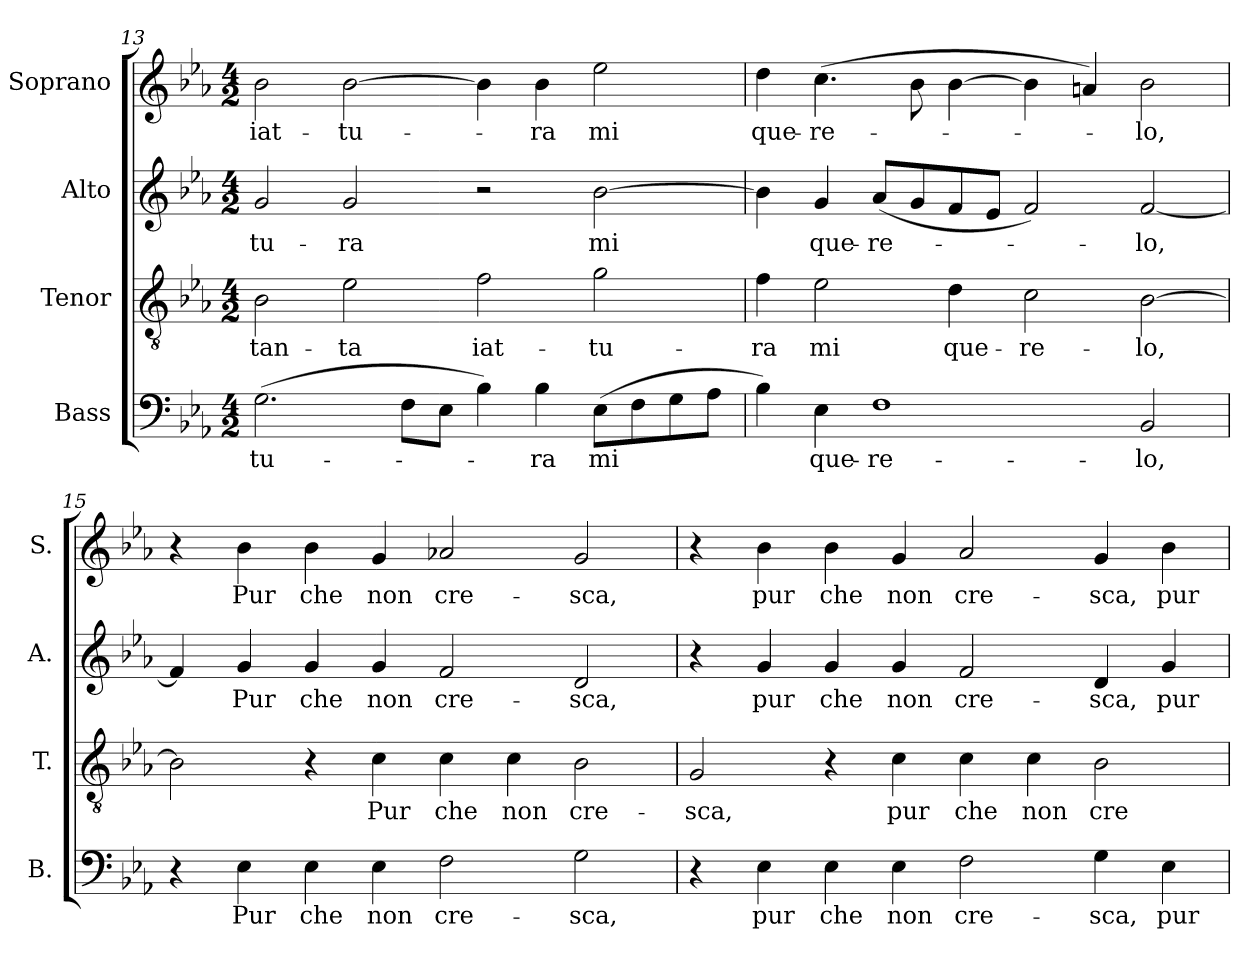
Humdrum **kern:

**kern	**text	**kern	**text	**kern	**text	**kern	**text
*part4	*part4	*part3	*part3	*part2	*part2	*part1	*part1
*staff4	*staff4	*staff3	*staff3	*staff2	*staff2	*staff1	*staff1
*I"Bass	*	*I"Tenor	*	*I"Alto	*	*I"Soprano	*
*I'B.	*	*I'T.	*	*I'A.	*	*I'S.	*
!!LO:PB:g=z
*clefF4	*	*clefGv2	*	*clefG2	*	*clefG2	*
*	*	*ITrd7c12	*	*	*	*	*
*k[b-e-a-]	*	*k[b-e-a-]	*	*k[b-e-a-]	*	*k[b-e-a-]	*
*E-:	*	*E-:	*	*E-:	*	*E-:	*
*M4/2	*	*M4/2	*	*M4/2	*	*M4/2	*
=13	=13	=13	=13	=13	=13	=13	=13
!	!LO:LY:b:color=#000000	!	!	!	!	!	!
!	!	!	!LO:LY:b:color=#000000	!	!	!	!
!	!	!	!	!	!LO:LY:b:color=#000000	!	!
!	!	!	!	!	!	!	!LO:LY:b:color=#000000
(2.Gi\	-tu-	2BB-i\	tan-	2gi/	-tu-	2b-i\	iat-
!	!	!	!LO:LY:b:color=#000000	!	!	!	!
!	!	!	!	!	!LO:LY:b:color=#000000	!	!
!	!	!	!	!	!	!	!LO:LY:b:color=#000000
.	.	2E-i\	-ta	2gi/	-ra	[>2b-i\	-tu-
8Fi\L	.	.	.	.	.	.	.
8E-i\J	.	.	.	.	.	.	.
!	!	!	!LO:LY:b:color=#000000	!	!	!	!
4B-i\)	.	2Fi\	iat-	2r	.	4b-i\]	.
!	!LO:LY:b:color=#000000	!	!	!	!	!	!
!	!	!	!	!	!	!	!LO:LY:b:color=#000000
4B-i\	-ra	.	.	.	.	4b-i\	-ra
!	!LO:LY:b:color=#000000	!	!	!	!	!	!
!	!	!	!LO:LY:b:color=#000000	!	!	!	!
!	!	!	!	!	!LO:LY:b:color=#000000	!	!
!	!	!	!	!	!	!	!LO:LY:b:color=#000000
(8E-i\L	mi	2Gi\	-tu-	[>2b-i\	mi	2ee-i\	mi
8Fi\	.	.	.	.	.	.	.
8Gi\	.	.	.	.	.	.	.
8A-i\J	.	.	.	.	.	.	.
=14	=14	=14	=14	=14	=14	=14	=14
!	!	!	!LO:LY:b:color=#000000	!	!	!	!
!	!	!	!	!	!	!	!LO:LY:b:color=#000000
4B-i\)	.	4Fi\	-ra	4b-i\]	.	4ddi\	que-
!	!LO:LY:b:color=#000000	!	!	!	!	!	!
!	!	!	!LO:LY:b:color=#000000	!	!	!	!
!	!	!	!	!	!LO:LY:b:color=#000000	!	!
!	!	!	!	!	!	!	!LO:LY:b:color=#000000
4E-i\	que-	2E-i\	mi	4gi/	que-	(4.cci\	-re-
!	!LO:LY:b:color=#000000	!	!	!	!	!	!
!	!	!	!	!	!LO:LY:b:color=#000000	!	!
1Fi	-re-	.	.	(8a-i/L	-re-	.	.
.	.	.	.	8gi/	.	8b-i\	.
!	!	!	!LO:LY:b:color=#000000	!	!	!	!
.	.	4Di\	que-	8fi/	.	[>4b-i\	.
.	.	.	.	8e-i/J	.	.	.
!	!	!	!LO:LY:b:color=#000000	!	!	!	!
.	.	2Ci\	-re-	2fi/)	.	4b-i\]	.
.	.	.	.	.	.	4ani/)	.
!	!LO:LY:b:color=#000000	!	!	!	!	!	!
!	!	!	!LO:LY:b:color=#000000	!	!	!	!
!	!	!	!	!	!LO:LY:b:color=#000000	!	!
!	!	!	!	!	!	!	!LO:LY:b:color=#000000
2BB-i/	-lo,	[>2BB-i\	-lo,	[<2fi/	-lo,	2b-i\	-lo,
=15	=15	=15	=15	=15	=15	=15	=15
4r	.	2BB-i\]	.	4fi/]	.	4r	.
!	!LO:LY:b:color=#000000	!	!	!	!	!	!
!	!	!	!	!	!LO:LY:b:color=#000000	!	!
!	!	!	!	!	!	!	!LO:LY:b:color=#000000
4E-i\	Pur	.	.	4gi/	Pur	4b-i\	Pur
!	!LO:LY:b:color=#000000	!	!	!	!	!	!
!	!	!	!	!	!LO:LY:b:color=#000000	!	!
!	!	!	!	!	!	!	!LO:LY:b:color=#000000
4E-i\	che	4r	.	4gi/	che	4b-i\	che
!	!LO:LY:b:color=#000000	!	!	!	!	!	!
!	!	!	!LO:LY:b:color=#000000	!	!	!	!
!	!	!	!	!	!LO:LY:b:color=#000000	!	!
!	!	!	!	!	!	!	!LO:LY:b:color=#000000
4E-i\	non	4Ci\	Pur	4gi/	non	4gi/	non
!	!LO:LY:b:color=#000000	!	!	!	!	!	!
!	!	!	!LO:LY:b:color=#000000	!	!	!	!
!	!	!	!	!	!LO:LY:b:color=#000000	!	!
!	!	!	!	!	!	!	!LO:LY:b:color=#000000
2Fi\	cre-	4Ci\	che	2fi/	cre-	2a-Xi/	cre-
!	!	!	!LO:LY:b:color=#000000	!	!	!	!
.	.	4Ci\	non	.	.	.	.
!	!LO:LY:b:color=#000000	!	!	!	!	!	!
!	!	!	!LO:LY:b:color=#000000	!	!	!	!
!	!	!	!	!	!LO:LY:b:color=#000000	!	!
!	!	!	!	!	!	!	!LO:LY:b:color=#000000
2Gi\	-sca,	2BB-i\	cre-	2di/	-sca,	2gi/	-sca,
=16	=16	=16	=16	=16	=16	=16	=16
!	!	!	!LO:LY:b:color=#000000	!	!	!	!
4r	.	2GGi/	-sca,	4r	.	4r	.
!	!LO:LY:b:color=#000000	!	!	!	!	!	!
!	!	!	!	!	!LO:LY:b:color=#000000	!	!
!	!	!	!	!	!	!	!LO:LY:b:color=#000000
4E-i\	pur	.	.	4gi/	pur	4b-i\	pur
!	!LO:LY:b:color=#000000	!	!	!	!	!	!
!	!	!	!	!	!LO:LY:b:color=#000000	!	!
!	!	!	!	!	!	!	!LO:LY:b:color=#000000
4E-i\	che	4r	.	4gi/	che	4b-i\	che
!	!LO:LY:b:color=#000000	!	!	!	!	!	!
!	!	!	!LO:LY:b:color=#000000	!	!	!	!
!	!	!	!	!	!LO:LY:b:color=#000000	!	!
!	!	!	!	!	!	!	!LO:LY:b:color=#000000
4E-i\	non	4Ci\	pur	4gi/	non	4gi/	non
!	!LO:LY:b:color=#000000	!	!	!	!	!	!
!	!	!	!LO:LY:b:color=#000000	!	!	!	!
!	!	!	!	!	!LO:LY:b:color=#000000	!	!
!	!	!	!	!	!	!	!LO:LY:b:color=#000000
2Fi\	cre-	4Ci\	che	2fi/	cre-	2a-i/	cre-
!	!	!	!LO:LY:b:color=#000000	!	!	!	!
.	.	4Ci\	non	.	.	.	.
!	!LO:LY:b:color=#000000	!	!	!	!	!	!
!	!	!	!LO:LY:b:color=#000000	!	!	!	!
!	!	!	!	!	!LO:LY:b:color=#000000	!	!
!	!	!	!	!	!	!	!LO:LY:b:color=#000000
4Gi\	-sca,	2BB-i\	cre-	4di/	-sca,	4gi/	-sca,
!	!LO:LY:b:color=#000000	!	!	!	!	!	!
!	!	!	!	!	!LO:LY:b:color=#000000	!	!
!	!	!	!	!	!	!	!LO:LY:b:color=#000000
4E-i\	pur	.	.	4gi/	pur	4b-i\	pur
=	=	=	=	=	=	=	=
*-	*-	*-	*-	*-	*-	*-	*-
